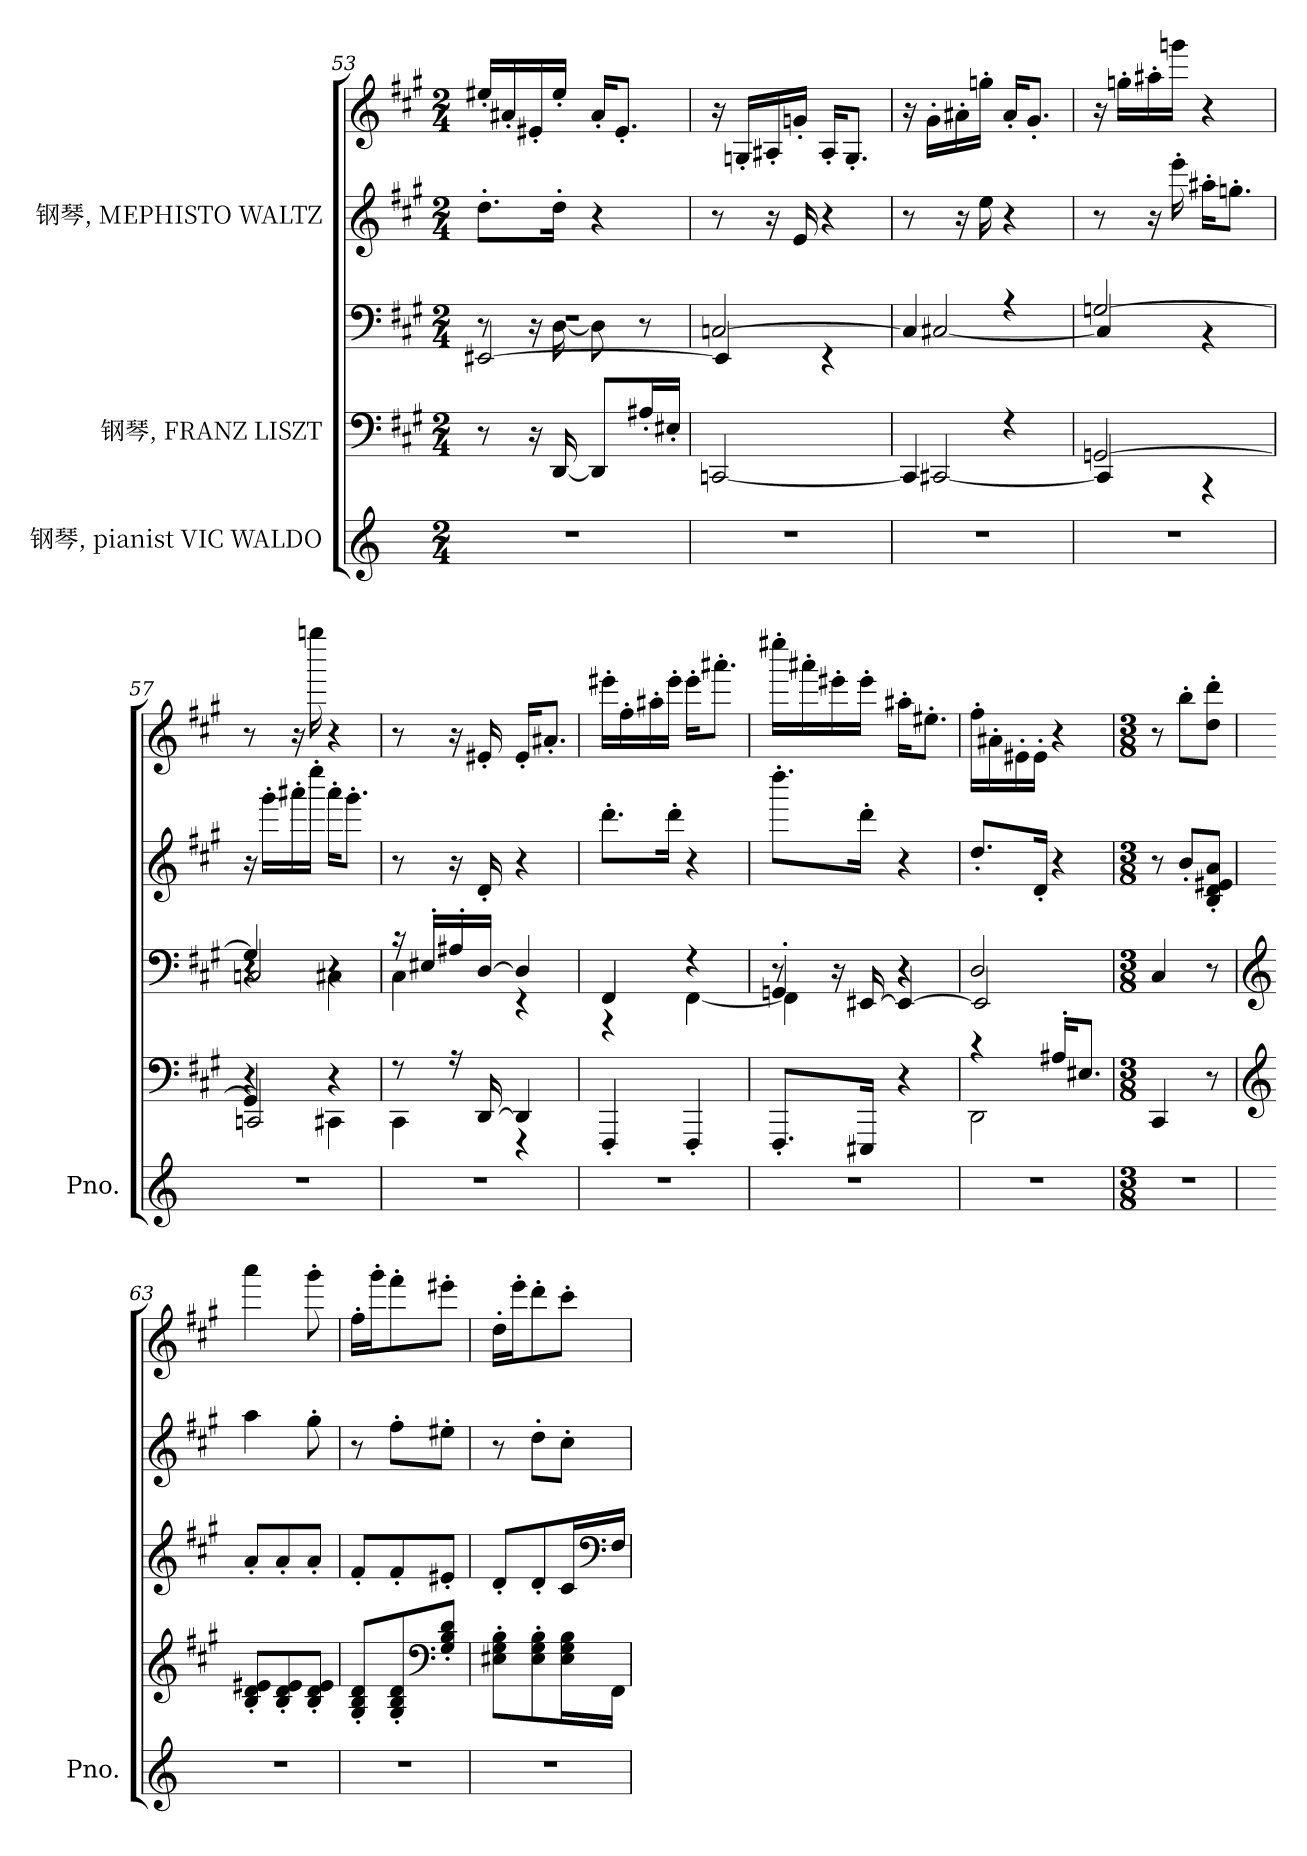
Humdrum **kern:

**kern	**kern	**kern	**kern	**kern
*part3	*part2	*part2	*part1	*part1
*staff5	*staff4	*staff3	*staff2	*staff1
*I"钢琴, pianist VIC WALDO	*I"钢琴, FRANZ LISZT	*	*I"钢琴, MEPHISTO WALTZ	*
*I'Pno.	*	*	*	*
!!LO:PB:g=z
*clefG2	*clefF4	*clefF4	*clefG2	*clefG2
*k[]	*k[f#c#g#]	*k[f#c#g#]	*k[f#c#g#]	*k[f#c#g#]
*M2/4	*M2/4	*M2/4	*M2/4	*M2/4
=53	=53	=53	=53	=53
*	*	*^	*	*
*	*	*	*^	*	*
2r	8r	2r	8r	[2EE#X/	8.dd'\L	16ee#X'/LL
.	.	.	.	.	.	16a#X'/
.	16r	.	16r	.	.	16e#X'/
.	[16DD/	.	[16D\	.	16dd'\Jk	16ee#'/JJ
.	8DD/L]	.	8D\]	.	4r	16a#'/KL
.	.	.	.	.	.	8.e#'/J
.	16A#X'/L	.	8r	.	.	.
.	16E#X'/JJ	.	.	.	.	.
*	*	*	*v	*v	*	*
=54	=54	=54	=54	=54	=54
2r	[2CCn/	[2Cn/	4EE#/]	8r	16r
.	.	.	.	.	16Gn'/LL
.	.	.	.	16r	16A#X'/
.	.	.	.	16e/	16gn'/JJ
.	.	.	4r	4r	16A#'/KL
.	.	.	.	.	8.G'/J
=55	=55	=55	=55	=55	=55
*	*^	*	*	*	*
2r	4CC/]	[2CC#X/	4C/]	[2C#X/	8r	16r
.	.	.	.	.	.	16g#'\LL
.	.	.	.	.	16r	16a#X'\
.	.	.	.	.	16ee\	16ggn'\JJ
.	4r	.	4r	.	4r	16a#'/KL
.	.	.	.	.	.	8.g#'/J
!!LO:LB:g=z
=56	=56	=56	=56	=56	=56	=56
2r	[2GGn/	4CC#/]	[2Gn/	4C#/]	8r	16r
.	.	.	.	.	.	16ggn'\LL
.	.	.	.	.	16r	16aa#X'\
.	.	.	.	.	16eee'\	16gggn\JJ
.	.	4r	.	4r	16aa#X'\KL	4r
.	.	.	.	.	8.ggn'\J	.
=57	=57	=57	=57	=57	=57	=57
*	*	*^	*	*^	*	*
2r	4GG/]	4r	2CCn/	4G/]	4r	2Cn/	16r	8r
.	.	.	.	.	.	.	16ggg#'\LL	.
.	.	.	.	.	.	.	16aaa#X'\	16r
.	.	.	.	.	.	.	16eeee'\JJ	16ggggn\
.	4r	4CC#X\	.	4r	4C#X\	.	16aaa#'\KL	4r
.	.	.	.	.	.	.	8.ggg#'\J	.
*	*	*v	*v	*	*	*	*	*
*	*	*	*	*v	*v	*	*
=58	=58	=58	=58	=58	=58	=58
2r	8r	4CC#\	16r	4C#\	8r	8r
.	.	.	16E#X'/LL	.	.	.
.	16r	.	16A#X'/	.	16r	16r
.	[16DD/	.	[16D/JJ	.	16d'/	16e#X'/
.	4DD/]	4r	4D/]	4r	4r	16e#'/KL
.	.	.	.	.	.	8.a#X'/J
*	*v	*v	*	*	*	*
!!LO:PB:g=z
=59	=59	=59	=59	=59	=59
2r	4FFF#'/	4FF#/	4r	8.ddd'\L	16eee#X'\LL
.	.	.	.	.	16ff#'\
.	.	.	.	.	16aa#X'\
.	.	.	.	16ddd'\Jk	16eee#'\JJ
.	4FFF#'/	4r	[4FF#\	4r	16eee#'\KL
.	.	.	.	.	8.aaa#X'\J
=60	=60	=60	=60	=60	=60
*	*	*	*^	*	*
2r	8.FFF#'/L	4GGn'/	4FF#\]	8r	8.dddd'\L	16eeee#X'\LL
.	.	.	.	.	.	16aaa#X'\
.	.	.	.	16r	.	16eee#X'\
.	16EEE#X/Jk	.	.	[16EE#X/	16ddd'\Jk	16eee#'\JJ
.	4r	4r	4r	4EE#/_	4r	16aa#X'\KL
.	.	.	.	.	.	8.ee#X'\J
*	*	*	*v	*v	*	*
=61	=61	=61	=61	=61	=61
*	*^	*	*	*	*
2r	4r	2DD\	2D/	2EE#/]	8.dd'/L	16ff#'\LL
.	.	.	.	.	.	16a#X'\
.	.	.	.	.	.	16e#X'\
.	.	.	.	.	16d'/Jk	16e#'\JJ
.	16A#X'/KL	.	.	.	4r	4r
.	8.E#X/J	.	.	.	.	.
*	*v	*v	*	*	*	*
*	*	*v	*v	*	*
=62	=62	=62	=62	=62
*M3/8	*M3/8	*M3/8	*M3/8	*M3/8
4.r	4CC#/	4C#/	8r	8r
.	.	.	8b'/L	8bb'\L
.	8r	8r	8B/' 8d/' 8e#X/' 8a/'J	8dd\' 8ddd\'J
!!LO:LB:g=z
=63	=63	=63	=63	=63
*	*clefG2	*clefG2	*	*
4.r	8B/' 8d/' 8e#X/'L	8a'/L	4aa\	4aaa\
.	8B/' 8d/' 8e#/'	8a'/	.	.
.	8B/' 8d/' 8e#/'J	8a'/J	8gg#'\	8ggg#'\
=64	=64	=64	=64	=64
4.r	8G#/' 8B/' 8d/'L	8f#'/L	8r	16ff#'\LL
.	.	.	.	16ggg#'\J
.	8G#/' 8B/' 8d/'	8f#'/	8ff#'\L	8fff#'\
*	*clefF4	*	*	*
.	8G#/' 8B/' 8d/'J	8e#X'/J	8ee#X'\J	8eee#X'\J
=65	=65	=65	=65	=65
4.r	8E#X\' 8G#\' 8B\'L	8d'/L	8r	16dd'\LL
.	.	.	.	16eee'\J
.	8E#\' 8G#\' 8B\'	8d'/	8dd'\L	8ddd'\
.	16E#\ 16G#\ 16B\L	16c#/L	8cc#'\J	8ccc#'\J
*	*	*clefF4	*	*
.	16FF#\JJ	16F#/JJ	.	.
=	=	=	=	=
*-	*-	*-	*-	*-
